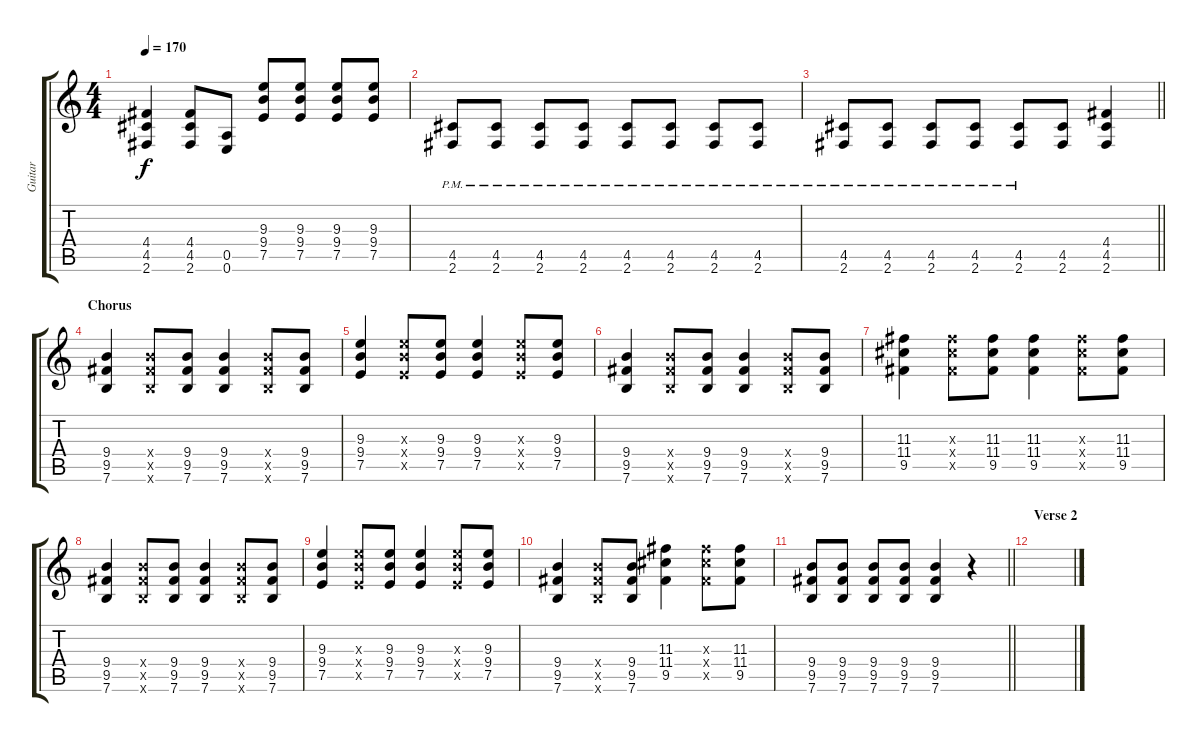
\track ("Guitar" "Guitar") {instrument distortionguitar}
\staff {score tabs}
\tuning (E4 B3 G3 D3 A2 E2) {hide}
\ts (4 4)
\tempo 170
\clef g2
\ks c
(4.4 4.5 2.6).4{dy f} (4.4 4.5 2.6).8 (0.5 0.6).8 (9.3 9.4 7.5).8 (9.3 9.4 7.5).8 (9.3 9.4 7.5).8 (9.3 9.4 7.5).8 |
(4.5{pm} 2.6{pm}).8 (4.5{pm} 2.6{pm}).8 (4.5{pm} 2.6{pm}).8 (4.5{pm} 2.6{pm}).8 (4.5{pm} 2.6{pm}).8 (4.5{pm} 2.6{pm}).8 (4.5{pm} 2.6{pm}).8 (4.5{pm} 2.6{pm}).8 |
\barLineRight lightlight
(4.5{pm} 2.6{pm}).8 (4.5{pm} 2.6{pm}).8 (4.5{pm} 2.6{pm}).8 (4.5{pm} 2.6{pm}).8 (4.5{pm} 2.6{pm}).8 (4.5 2.6).8 (4.4 4.5 2.6).4 |
\section ("" "Chorus")
(9.4 9.5 7.6).4 (9.4{x} 9.5{x} 7.6{x}).8 (9.4 9.5 7.6).8 (9.4 9.5 7.6).4 (9.4{x} 9.5{x} 7.6{x}).8 (9.4 9.5 7.6).8 |
(9.3 9.4 7.5).4 (9.3{x} 9.4{x} 7.5{x}).8 (9.3 9.4 7.5).8 (9.3 9.4 7.5).4 (9.3{x} 9.4{x} 7.5{x}).8 (9.3 9.4 7.5).8 |
(9.4 9.5 7.6).4 (9.4{x} 9.5{x} 7.6{x}).8 (9.4 9.5 7.6).8 (9.4 9.5 7.6).4 (9.4{x} 9.5{x} 7.6{x}).8 (9.4 9.5 7.6).8 |
(11.3 11.4 9.5).4 (11.3{x} 11.4{x} 9.5{x}).8 (11.3 11.4 9.5).8 (11.3 11.4 9.5).4 (11.3{x} 11.4{x} 9.5{x}).8 (11.3 11.4 9.5).8 |
(9.4 9.5 7.6).4 (9.4{x} 9.5{x} 7.6{x}).8 (9.4 9.5 7.6).8 (9.4 9.5 7.6).4 (9.4{x} 9.5{x} 7.6{x}).8 (9.4 9.5 7.6).8 |
(9.3 9.4 7.5).4 (9.3{x} 9.4{x} 7.5{x}).8 (9.3 9.4 7.5).8 (9.3 9.4 7.5).4 (9.3{x} 9.4{x} 7.5{x}).8 (9.3 9.4 7.5).8 |
(9.4 9.5 7.6).4 (9.4{x} 9.5{x} 7.6{x}).8 (9.4 9.5 7.6).8 (11.3 11.4 9.5).4 (11.3{x} 11.4{x} 9.5{x}).8 (11.3 11.4 9.5).8 |
\barLineRight lightlight
(9.4 9.5 7.6).8 (9.4 9.5 7.6).8 (9.4 9.5 7.6).8 (9.4 9.5 7.6).8 (9.4 9.5 7.6).4 r.4 |
\section ("" "Verse 2")
